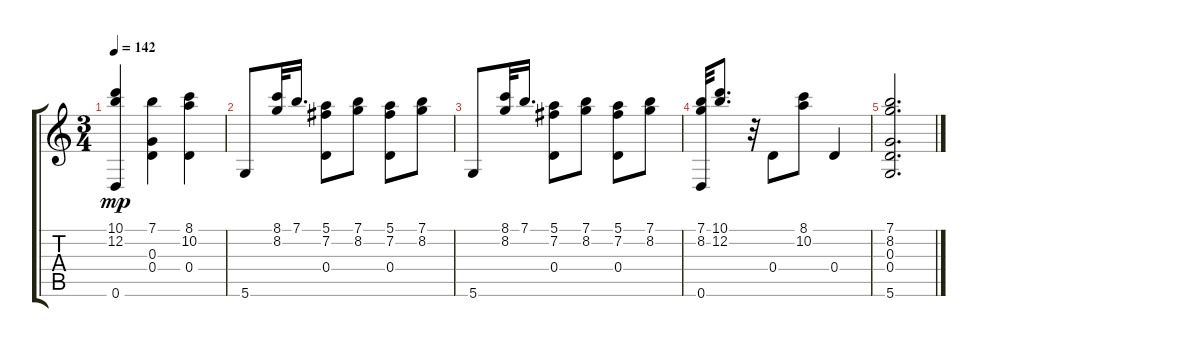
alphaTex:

\track "" {instrument acousticguitarnylon}
\staff {score tabs}
\tuning (E4 B3 G3 D3 A2 D2) {hide}
\ts (3 4)
\tempo 142
\clef g2
\ks c
(10.1 12.2 0.6).4{dy mp} (7.1 0.3 0.4).4 (8.1 10.2 0.4).4 |
5.6.8 (8.1 8.2).32 7.1.16{d} (5.1 7.2 0.4).8 (7.1 8.2).8 (5.1 7.2 0.4).8 (7.1 8.2).8 |
5.6.8 (8.1 8.2).32 7.1.16{d} (5.1 7.2 0.4).8 (7.1 8.2).8 (5.1 7.2 0.4).8 (7.1 8.2).8 |
(7.1 8.2 0.6).32 (10.1 12.2).8{d} r.32 0.4.8 (8.1 10.2).8 0.4.4 |
(7.1 8.2 0.3 0.4 5.6).2{d}
